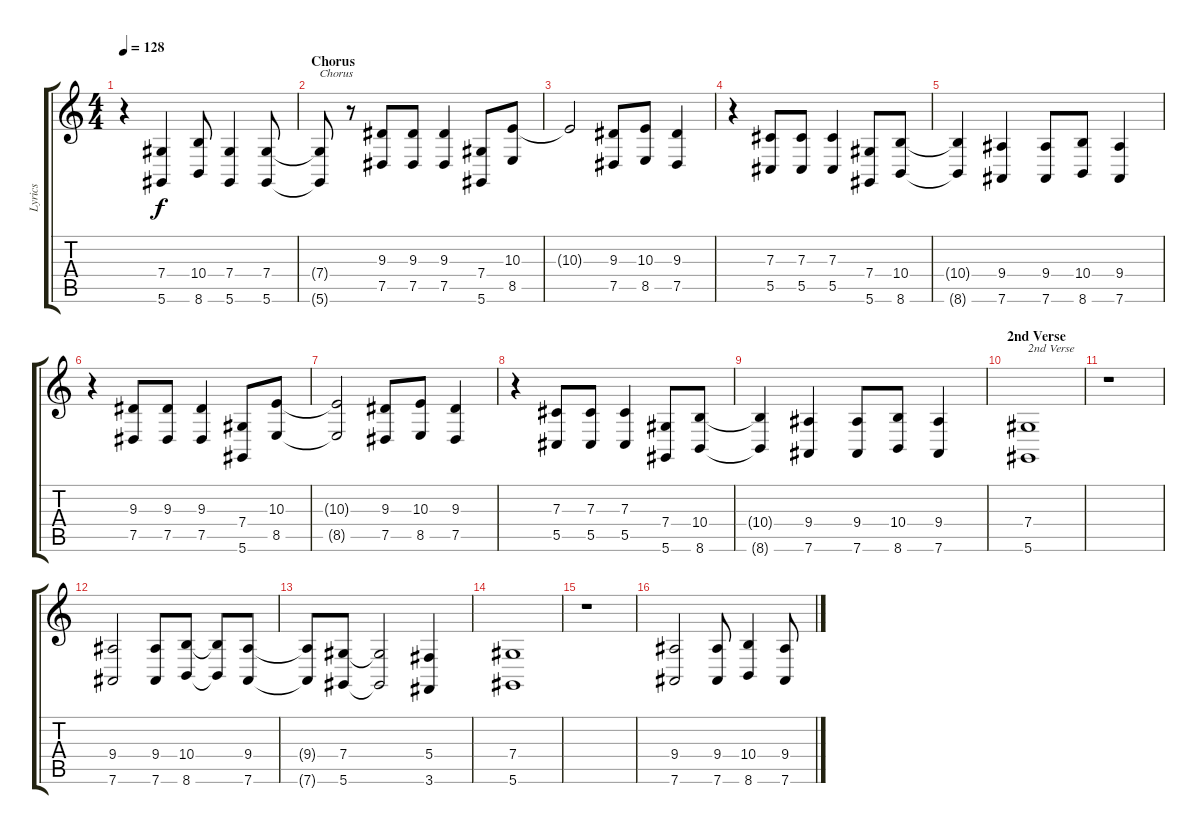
\track ("Lyrics" "Lyrics") {instrument lead6voice}
\staff {score tabs}
\tuning (Eb4 Bb3 Gb3 Db3 Ab2 Eb2) {hide}
\ts (4 4)
\tempo 128
\clef g2
\ks c
r.4{dy f} (7.4 5.6).4 (10.4 8.6).8 (7.4 5.6).4 (7.4 5.6).8 |
\section ("" "Chorus")
(7.4{t} 5.6{t}).8{txt "Chorus"} r.8 (9.3 7.5).8 (9.3 7.5).8 (9.3 7.5).4 (7.4 5.6).8 (10.3 8.5).8 |
10.3{t}.2 (9.3 7.5).8 (10.3 8.5).8 (9.3 7.5).4 |
r.4 (7.3 5.5).8 (7.3 5.5).8 (7.3 5.5).4 (7.4 5.6).8 (10.4 8.6).8 |
(10.4{t} 8.6{t}).4 (9.4 7.6).4 (9.4 7.6).8 (10.4 8.6).8 (9.4 7.6).4 |
r.4 (9.3 7.5).8 (9.3 7.5).8 (9.3 7.5).4 (7.4 5.6).8 (10.3 8.5).8 |
(10.3{t} 8.5{t}).2 (9.3 7.5).8 (10.3 8.5).8 (9.3 7.5).4 |
r.4 (7.3 5.5).8 (7.3 5.5).8 (7.3 5.5).4 (7.4 5.6).8 (10.4 8.6).8 |
(10.4{t} 8.6{t}).4 (9.4 7.6).4 (9.4 7.6).8 (10.4 8.6).8 (9.4 7.6).4 |
\section ("" "2nd Verse")
(7.4 5.6).1{txt "2nd Verse"} |
r.1 |
(9.4 7.6).2 (9.4 7.6).8 (10.4 8.6).8 (10.4{t} 8.6{t}).8 (9.4 7.6).8 |
(9.4{t} 7.6{t}).8 (7.4 5.6).8 (7.4{t} 5.6{t}).2 (5.4 3.6).4 |
(7.4 5.6).1 |
r.1 |
(9.4 7.6).2 (9.4 7.6).8 (10.4 8.6).4 (9.4 7.6).8
